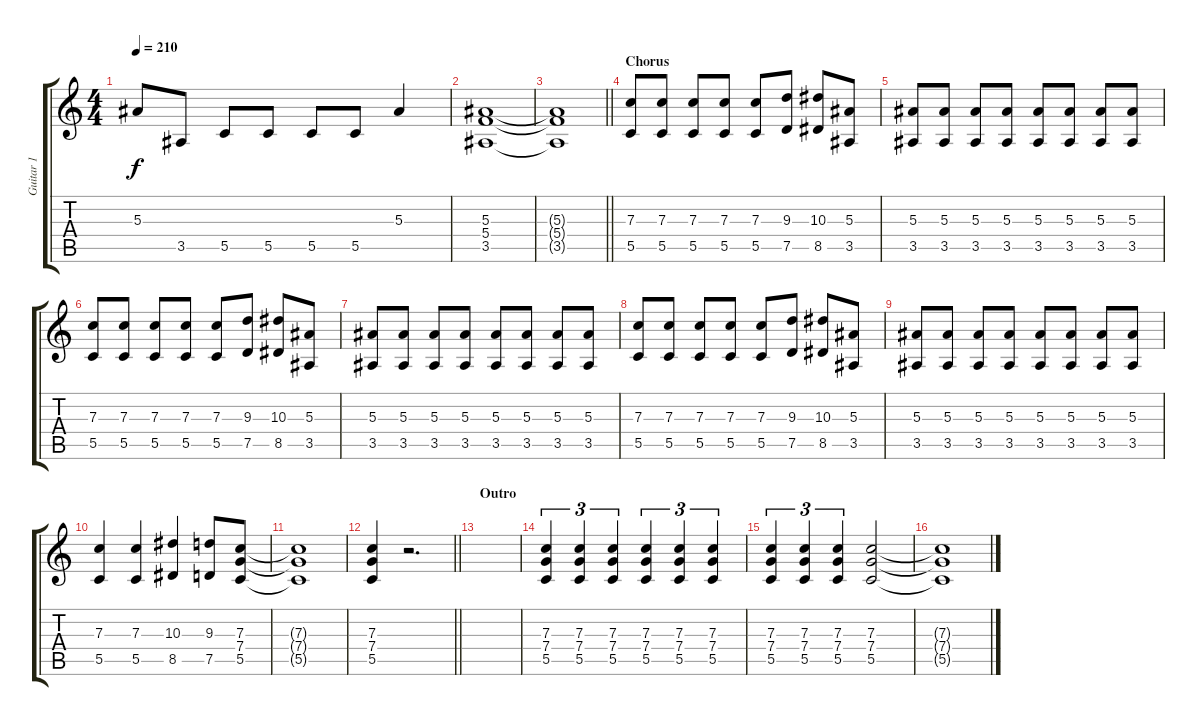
\track ("Guitar 1" "Guitar 1") {instrument overdrivenguitar}
\staff {score tabs}
\tuning (D4 A3 F3 C3 G2 D2) {hide}
\ts (4 4)
\tempo 210
\clef g2
\ks c
5.3.8{dy f} 3.5.8 5.5.8 5.5.8 5.5.8 5.5.8 5.3.4 |
(5.3 5.4 3.5).1 |
\barLineRight lightlight
(5.3{t} 5.4{t} 3.5{t}).1 |
\section ("" "Chorus")
(7.3 5.5).8 (7.3 5.5).8 (7.3 5.5).8 (7.3 5.5).8 (7.3 5.5).8 (9.3 7.5).8 (10.3 8.5).8 (5.3 3.5).8 |
(5.3 3.5).8 (5.3 3.5).8 (5.3 3.5).8 (5.3 3.5).8 (5.3 3.5).8 (5.3 3.5).8 (5.3 3.5).8 (5.3 3.5).8 |
(7.3 5.5).8 (7.3 5.5).8 (7.3 5.5).8 (7.3 5.5).8 (7.3 5.5).8 (9.3 7.5).8 (10.3 8.5).8 (5.3 3.5).8 |
(5.3 3.5).8 (5.3 3.5).8 (5.3 3.5).8 (5.3 3.5).8 (5.3 3.5).8 (5.3 3.5).8 (5.3 3.5).8 (5.3 3.5).8 |
(7.3 5.5).8 (7.3 5.5).8 (7.3 5.5).8 (7.3 5.5).8 (7.3 5.5).8 (9.3 7.5).8 (10.3 8.5).8 (5.3 3.5).8 |
(5.3 3.5).8 (5.3 3.5).8 (5.3 3.5).8 (5.3 3.5).8 (5.3 3.5).8 (5.3 3.5).8 (5.3 3.5).8 (5.3 3.5).8 |
(7.3 5.5).4 (7.3 5.5).4 (10.3 8.5).4 (9.3 7.5).8 (7.3 7.4 5.5).8 |
(7.3{t} 7.4{t} 5.5{t}).1 |
\barLineRight lightlight
(7.3 7.4 5.5).4 r.2{d} |
\section ("" "Outro")
|
(7.3 7.4 5.5).4{tu (3 2)} (7.3 7.4 5.5).4{tu (3 2)} (7.3 7.4 5.5).4{tu (3 2)} (7.3 7.4 5.5).4{tu (3 2)} (7.3 7.4 5.5).4{tu (3 2)} (7.3 7.4 5.5).4{tu (3 2)} |
(7.3 7.4 5.5).4{tu (3 2)} (7.3 7.4 5.5).4{tu (3 2)} (7.3 7.4 5.5).4{tu (3 2)} (7.3 7.4 5.5).2 |
(7.3{t} 7.4{t} 5.5{t}).1
